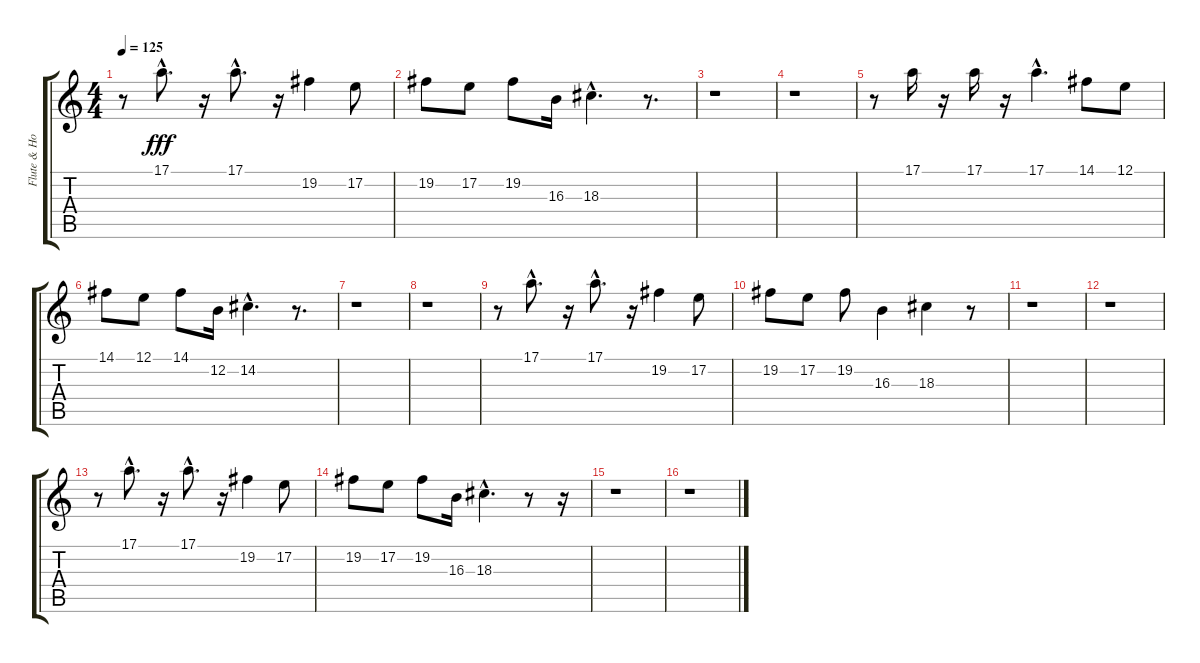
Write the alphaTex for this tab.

\track ("Flute & Horn    " "Flute & Ho") {instrument flute}
\staff {score tabs}
\tuning (E4 B3 G3 D3 A2 E2) {hide}
\ts (4 4)
\tempo 125
\clef g2
\ks c
r.8{dy fff} 17.1{hac}.8{d} r.16 17.1{hac}.8{d} r.16 19.2.4 17.2.8 |
19.2.8 17.2.8 19.2.8 16.3.16 18.3{hac}.4{d} r.8{d} |
r.1 |
r.1 |
r.8 17.1.16{instrument trombone} r.16 17.1.16 r.16 17.1{hac}.4{d} 14.1.8 12.1.8 |
14.1.8 12.1.8 14.1.8 12.2.16 14.2{hac}.4{d} r.8{d} |
r.1 |
r.1 |
r.8 17.1{hac}.8{d} r.16 17.1{hac}.8{d} r.16 19.2.4 17.2.8 |
19.2.8 17.2.8 19.2.8 16.3.4 18.3.4 r.8 |
r.1 |
r.1 |
r.8 17.1{hac}.8{d} r.16 17.1{hac}.8{d} r.16 19.2.4 17.2.8 |
19.2.8 17.2.8 19.2.8 16.3.16 18.3{hac}.4{d} r.8 r.16 |
r.1 |
r.1
